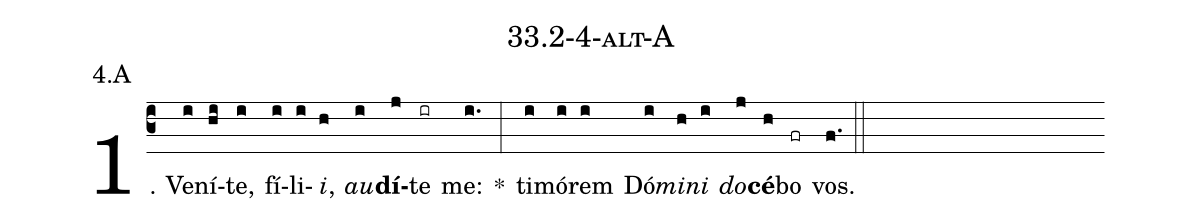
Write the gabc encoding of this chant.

name: 33.2-4-alt-A;
annotation: 4.A;
%%
(c3)1. Ve(i)ní(hi)te,(i) fí(i)li(i)<i>i</i>,(h) <i>au</i>(i)<b>dí</b>(j)te(ir) me:(i.) *(:) ti(i)mó(i)rem(i) Dó(i)<i>mi</i>(h)<i>ni</i>(i) <i>do</i>(j)<b>cé</b>(h)bo(fr) vos.(f.) (::)
